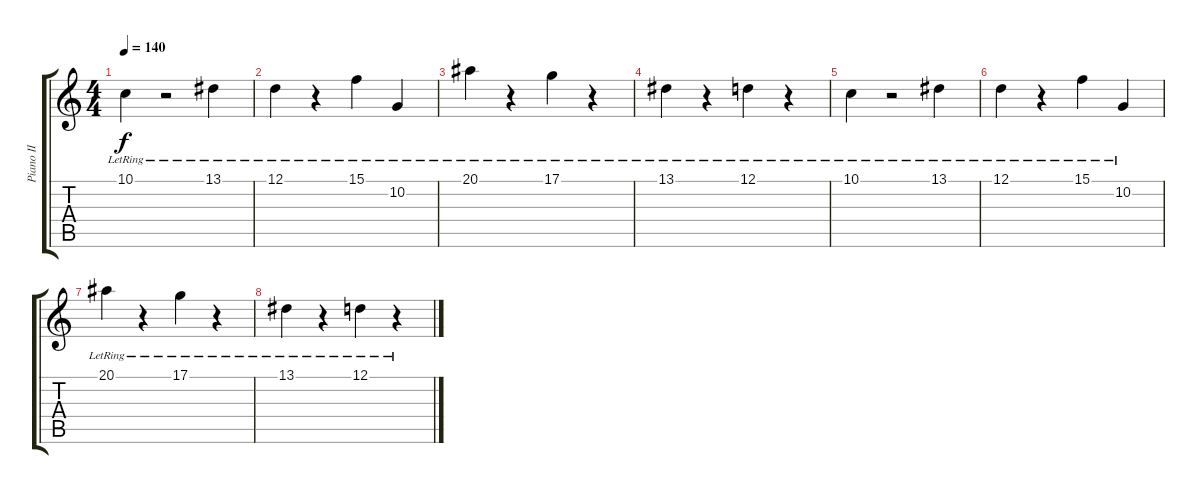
\track ("Piano II" "Piano II") {instrument honkytonkpiano}
\staff {score tabs}
\tuning (D4 A3 F3 C3 G2 C2) {hide}
\ts (4 4)
\tempo 140
\clef g2
\ks c
10.1{lr}.4{dy f} r.2 13.1{lr}.4 |
12.1{lr}.4 r.4 15.1{lr}.4 10.2{lr}.4 |
20.1{lr}.4 r.4 17.1{lr}.4 r.4 |
13.1{lr}.4 r.4 12.1{lr}.4 r.4 |
10.1{lr}.4 r.2 13.1{lr}.4 |
12.1{lr}.4 r.4 15.1{lr}.4 10.2{lr}.4 |
20.1{lr}.4 r.4 17.1{lr}.4 r.4 |
13.1{lr}.4 r.4 12.1{lr}.4 r.4
